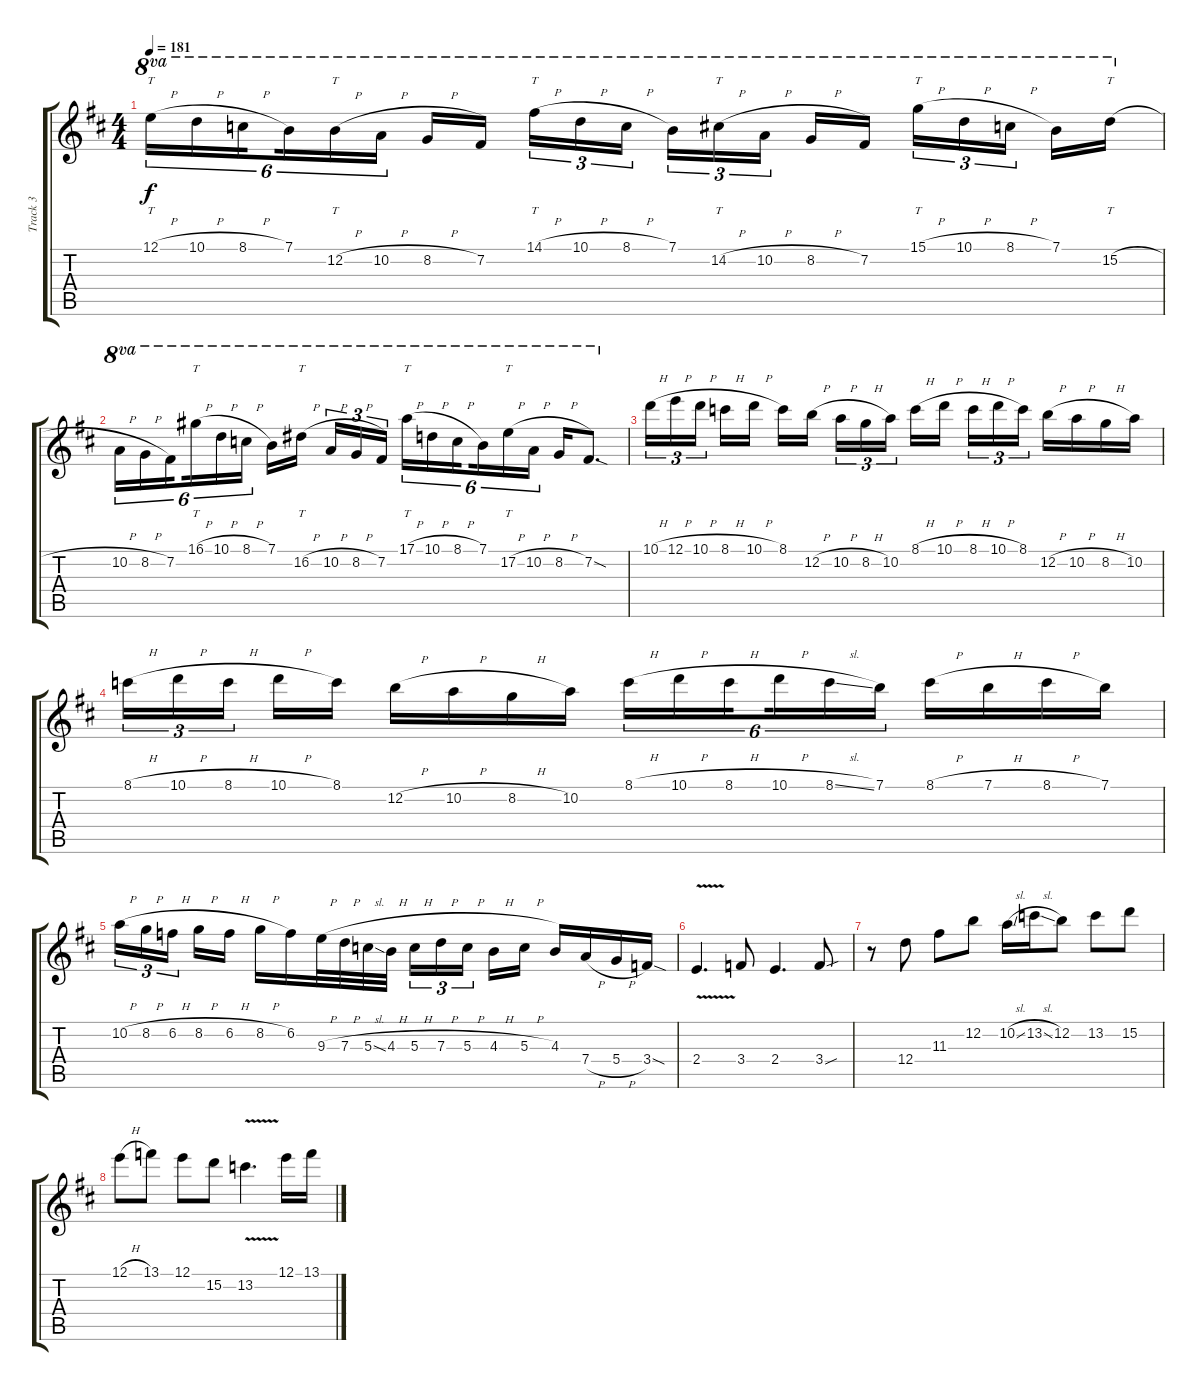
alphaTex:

\track ("Track 3" "Track 3") {instrument distortionguitar}
\staff {score tabs}
\tuning (E4 B3 G3 D3 A2 E2) {hide}
\ts (4 4)
\tempo 181
\clef g2
\ks d
12.1{h}.16{tt tu (6 4) ot 8va dy f} 10.1{h}.16{tu (6 4) ot 8va} 8.1{h}.16{tu (6 4) ot 8va beam splitsecondary} 7.1.16{tu (6 4) ot 8va} 12.2{h}.16{tt tu (6 4) ot 8va} 10.2{h}.16{tu (6 4) ot 8va} 8.2{h}.16{ot 8va} 7.2.16{ot 8va beam splitsecondary} 14.1{h}.16{tt tu (3 2) ot 8va} 10.1{h}.16{tu (3 2) ot 8va} 8.1{h}.16{tu (3 2) ot 8va} 7.1.16{tu (3 2) ot 8va} 14.2{h}.16{tt tu (3 2) ot 8va} 10.2{h}.16{tu (3 2) ot 8va beam splitsecondary} 8.2{h}.16{ot 8va} 7.2.16{ot 8va} 15.1{h}.16{tt tu (3 2) ot 8va} 10.1{h}.16{tu (3 2) ot 8va} 8.1{h}.16{tu (3 2) ot 8va beam splitsecondary} 7.1.16{ot 8va} 15.2{h}.16{tt ot 8va} |
10.2{h}.16{tu (6 4) ot 8va} 8.2{h}.16{tu (6 4) ot 8va} 7.2.16{tu (6 4) ot 8va beam splitsecondary} 16.1{h}.16{tt tu (6 4) ot 8va} 10.1{h}.16{tu (6 4) ot 8va} 8.1{h}.16{tu (6 4) ot 8va} 7.1.16{ot 8va} 16.2{h}.16{tt ot 8va beam splitsecondary} 10.2{h}.16{tu (3 2) ot 8va} 8.2{h}.16{tu (3 2) ot 8va} 7.2.16{tu (3 2) ot 8va} 17.1{h}.16{tt tu (6 4) ot 8va} 10.1{h}.16{tu (6 4) ot 8va} 8.1{h}.16{tu (6 4) ot 8va beam splitsecondary} 7.1.16{tu (6 4) ot 8va} 17.2{h}.16{tt tu (6 4) ot 8va} 10.2{h}.16{tu (6 4) ot 8va} 8.2{h}.16{ot 8va} 7.2{sod}.8{d ot 8va} |
10.1{h}.16{tu (3 2)} 12.1{h}.16{tu (3 2)} 10.1{h}.16{tu (3 2) beam splitsecondary} 8.1{h}.16 10.1{h}.16 8.1.16 12.2{h}.16{beam splitsecondary} 10.2{h}.16{tu (3 2)} 8.2{h}.16{tu (3 2)} 10.2.16{tu (3 2)} 8.1{h}.16 10.1{h}.16{beam splitsecondary} 8.1{h}.16{tu (3 2)} 10.1{h}.16{tu (3 2)} 8.1.16{tu (3 2)} 12.2{h}.16 10.2{h}.16 8.2{h}.16 10.2.16 |
8.1{h}.16{tu (3 2)} 10.1{h}.16{tu (3 2)} 8.1{h}.16{tu (3 2) beam splitsecondary} 10.1{h}.16 8.1.16 12.2{h}.16 10.2{h}.16 8.2{h}.16 10.2.16 8.1{h}.16{tu (6 4)} 10.1{h}.16{tu (6 4)} 8.1{h}.16{tu (6 4) beam splitsecondary} 10.1{h}.16{tu (6 4)} 8.1{sl}.16{tu (6 4)} 7.1.16{tu (6 4)} 8.1{h}.16 7.1{h}.16 8.1{h}.16 7.1.16 |
10.2{h}.16{tu (3 2)} 8.2{h}.16{tu (3 2)} 6.2{h}.16{tu (3 2) beam splitsecondary} 8.2{h}.16 6.2{h}.16 8.2{h}.16 6.2.16 9.3{h}.32 7.3{h}.32 5.3{sl}.32 4.3{h}.32 5.3{h}.16{tu (3 2)} 7.3{h}.16{tu (3 2)} 5.3{h}.16{tu (3 2) beam splitsecondary} 4.3{h}.16 5.3{h}.16 4.3.16 7.4{h}.16 5.4{h}.16 3.4{sod}.16 |
2.4{v}.4{d} 3.4.8 2.4.4{d} 3.4{sou}.8 |
r.8 12.4.8 11.3.8 12.2.8 10.2{sl}.16 13.2{sl}.16 12.2.8 13.2.8 15.2.8 |
12.1{h}.8 13.1.8 12.1.8 15.2.8 13.2{v}.4{d} 12.1.16 13.1.16
